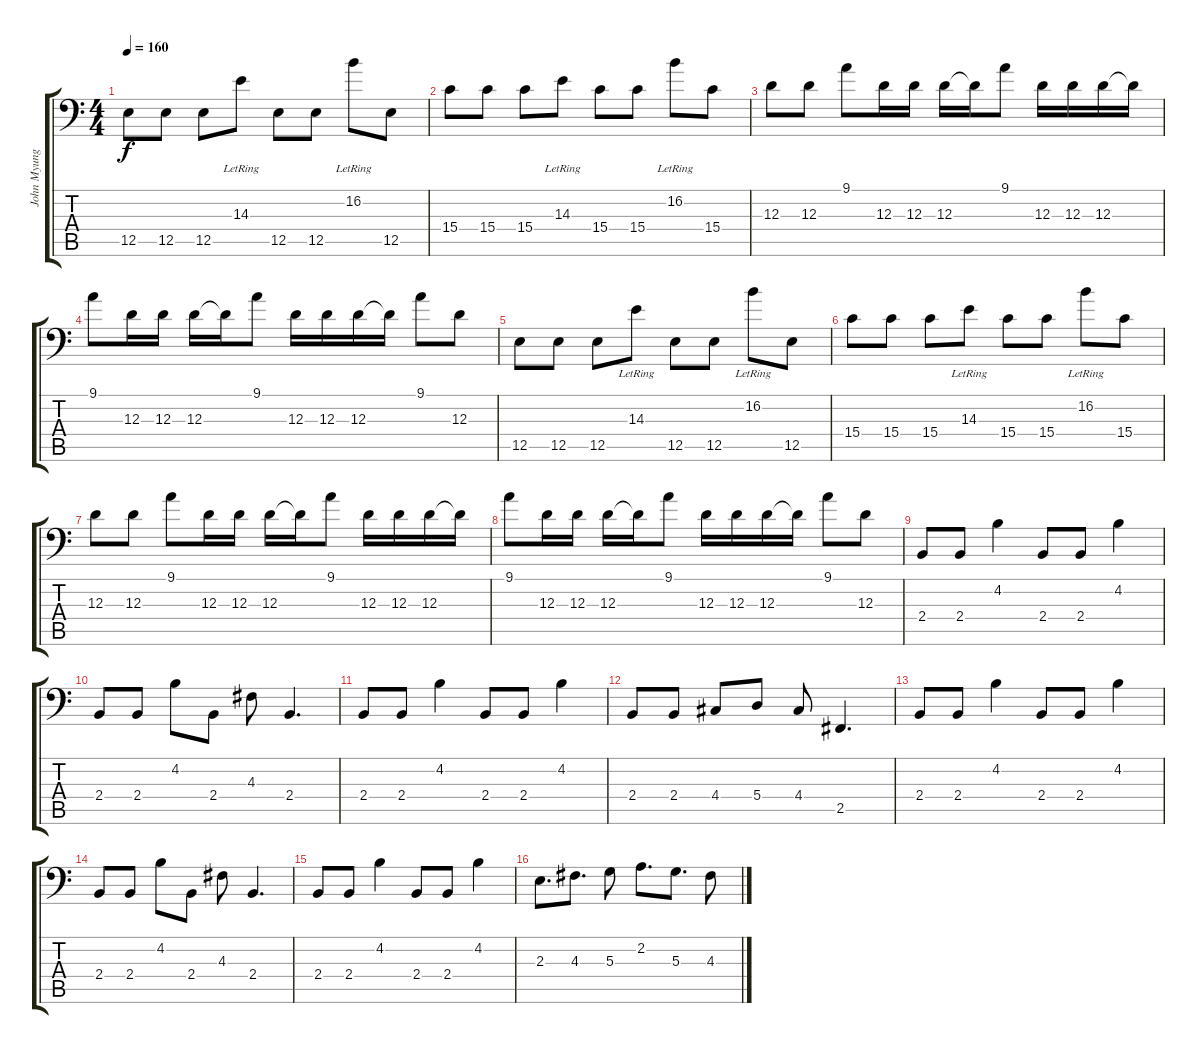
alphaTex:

\track ("John Myung" "John Myung") {instrument electricbassfinger}
\staff {score tabs}
\tuning (C3 G2 D2 A1 E1 B0) {hide}
\ts (4 4)
\tempo 160
\clef f4
\ks c
12.5.8{dy f} 12.5.8 12.5.8 14.3{lr}.8 12.5.8 12.5.8 16.2{lr}.8 12.5.8 |
15.4.8 15.4.8 15.4.8 14.3{lr}.8 15.4.8 15.4.8 16.2{lr}.8 15.4.8 |
12.3.8 12.3.8 9.1.8 12.3.16 12.3.16 12.3.16 12.3{t}.16 9.1.8 12.3.16 12.3.16 12.3.16 12.3{t}.16 |
9.1.8 12.3.16 12.3.16 12.3.16 12.3{t}.16 9.1.8 12.3.16 12.3.16 12.3.16 12.3{t}.16 9.1.8 12.3.8 |
12.5.8 12.5.8 12.5.8 14.3{lr}.8 12.5.8 12.5.8 16.2{lr}.8 12.5.8 |
15.4.8 15.4.8 15.4.8 14.3{lr}.8 15.4.8 15.4.8 16.2{lr}.8 15.4.8 |
12.3.8 12.3.8 9.1.8 12.3.16 12.3.16 12.3.16 12.3{t}.16 9.1.8 12.3.16 12.3.16 12.3.16 12.3{t}.16 |
9.1.8 12.3.16 12.3.16 12.3.16 12.3{t}.16 9.1.8 12.3.16 12.3.16 12.3.16 12.3{t}.16 9.1.8 12.3.8 |
2.4.8 2.4.8 4.2.4 2.4.8 2.4.8 4.2.4 |
2.4.8 2.4.8 4.2.8 2.4.8 4.3.8 2.4.4{d} |
2.4.8 2.4.8 4.2.4 2.4.8 2.4.8 4.2.4 |
2.4.8 2.4.8 4.4.8 5.4.8 4.4.8 2.5.4{d} |
2.4.8 2.4.8 4.2.4 2.4.8 2.4.8 4.2.4 |
2.4.8 2.4.8 4.2.8 2.4.8 4.3.8 2.4.4{d} |
2.4.8 2.4.8 4.2.4 2.4.8 2.4.8 4.2.4 |
2.3.8{d} 4.3.8{d} 5.3.8 2.2.8{d} 5.3.8{d} 4.3.8
